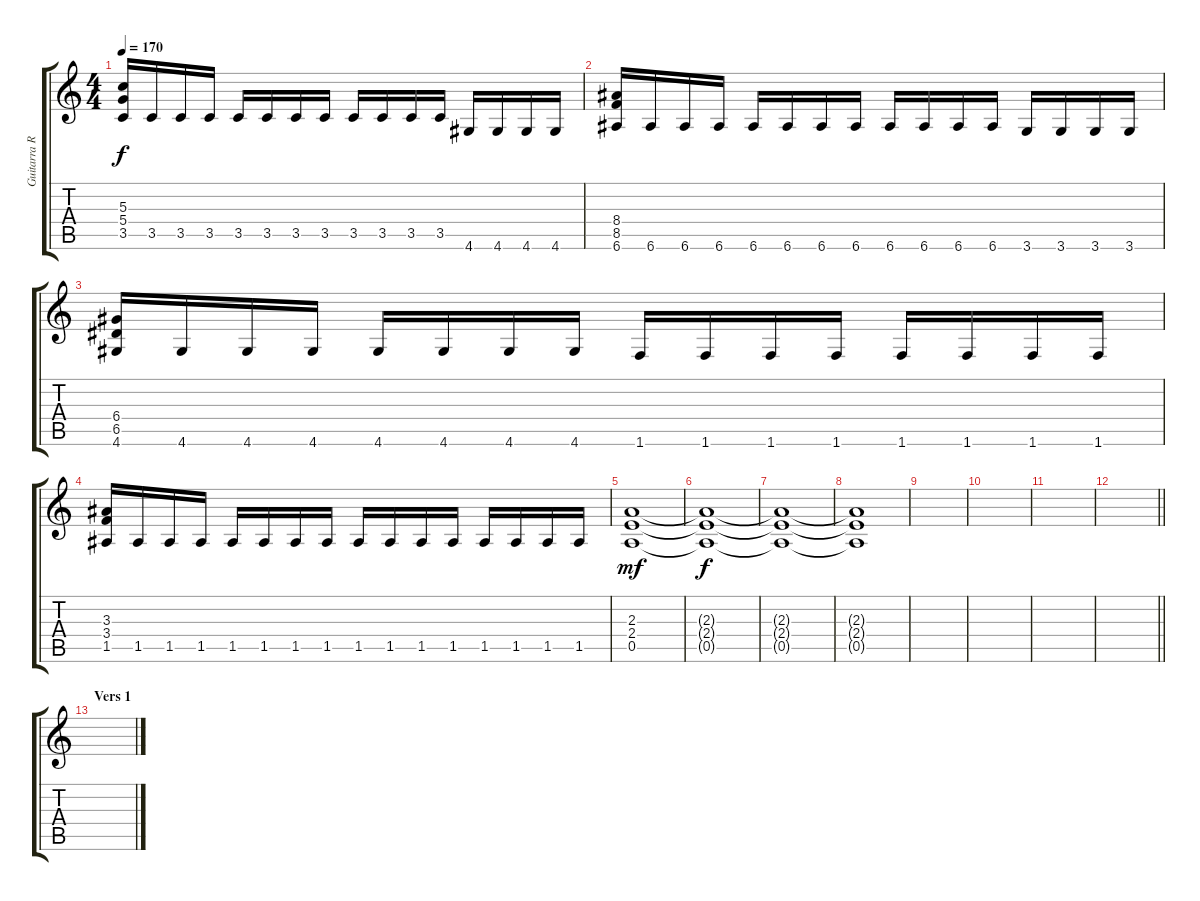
\track ("Guitarra Rítmica" "Guitarra R") {instrument distortionguitar}
\staff {score tabs}
\tuning (E4 B3 G3 D3 A2 E2) {hide}
\ts (4 4)
\tempo 170
\clef g2
\ks c
(5.3 5.4 3.5).16{dy f} 3.5.16 3.5.16 3.5.16 3.5.16 3.5.16 3.5.16 3.5.16 3.5.16 3.5.16 3.5.16 3.5.16 4.6.16 4.6.16 4.6.16 4.6.16 |
(8.4 8.5 6.6).16 6.6.16 6.6.16 6.6.16 6.6.16 6.6.16 6.6.16 6.6.16 6.6.16 6.6.16 6.6.16 6.6.16 3.6.16 3.6.16 3.6.16 3.6.16 |
(6.4 6.5 4.6).16 4.6.16 4.6.16 4.6.16 4.6.16 4.6.16 4.6.16 4.6.16 1.6.16 1.6.16 1.6.16 1.6.16 1.6.16 1.6.16 1.6.16 1.6.16 |
(3.3 3.4 1.5).16 1.5.16 1.5.16 1.5.16 1.5.16 1.5.16 1.5.16 1.5.16 1.5.16 1.5.16 1.5.16 1.5.16 1.5.16 1.5.16 1.5.16 1.5.16 |
(2.3 2.4 0.5).1{dy mf} |
(2.3{t} 2.4{t} 0.5{t}).1{dy f} |
(2.3{t} 2.4{t} 0.5{t}).1 |
(2.3{t} 2.4{t} 0.5{t}).1 |
|
|
|
\barLineRight lightlight
|
\section ("" "Vers 1")
